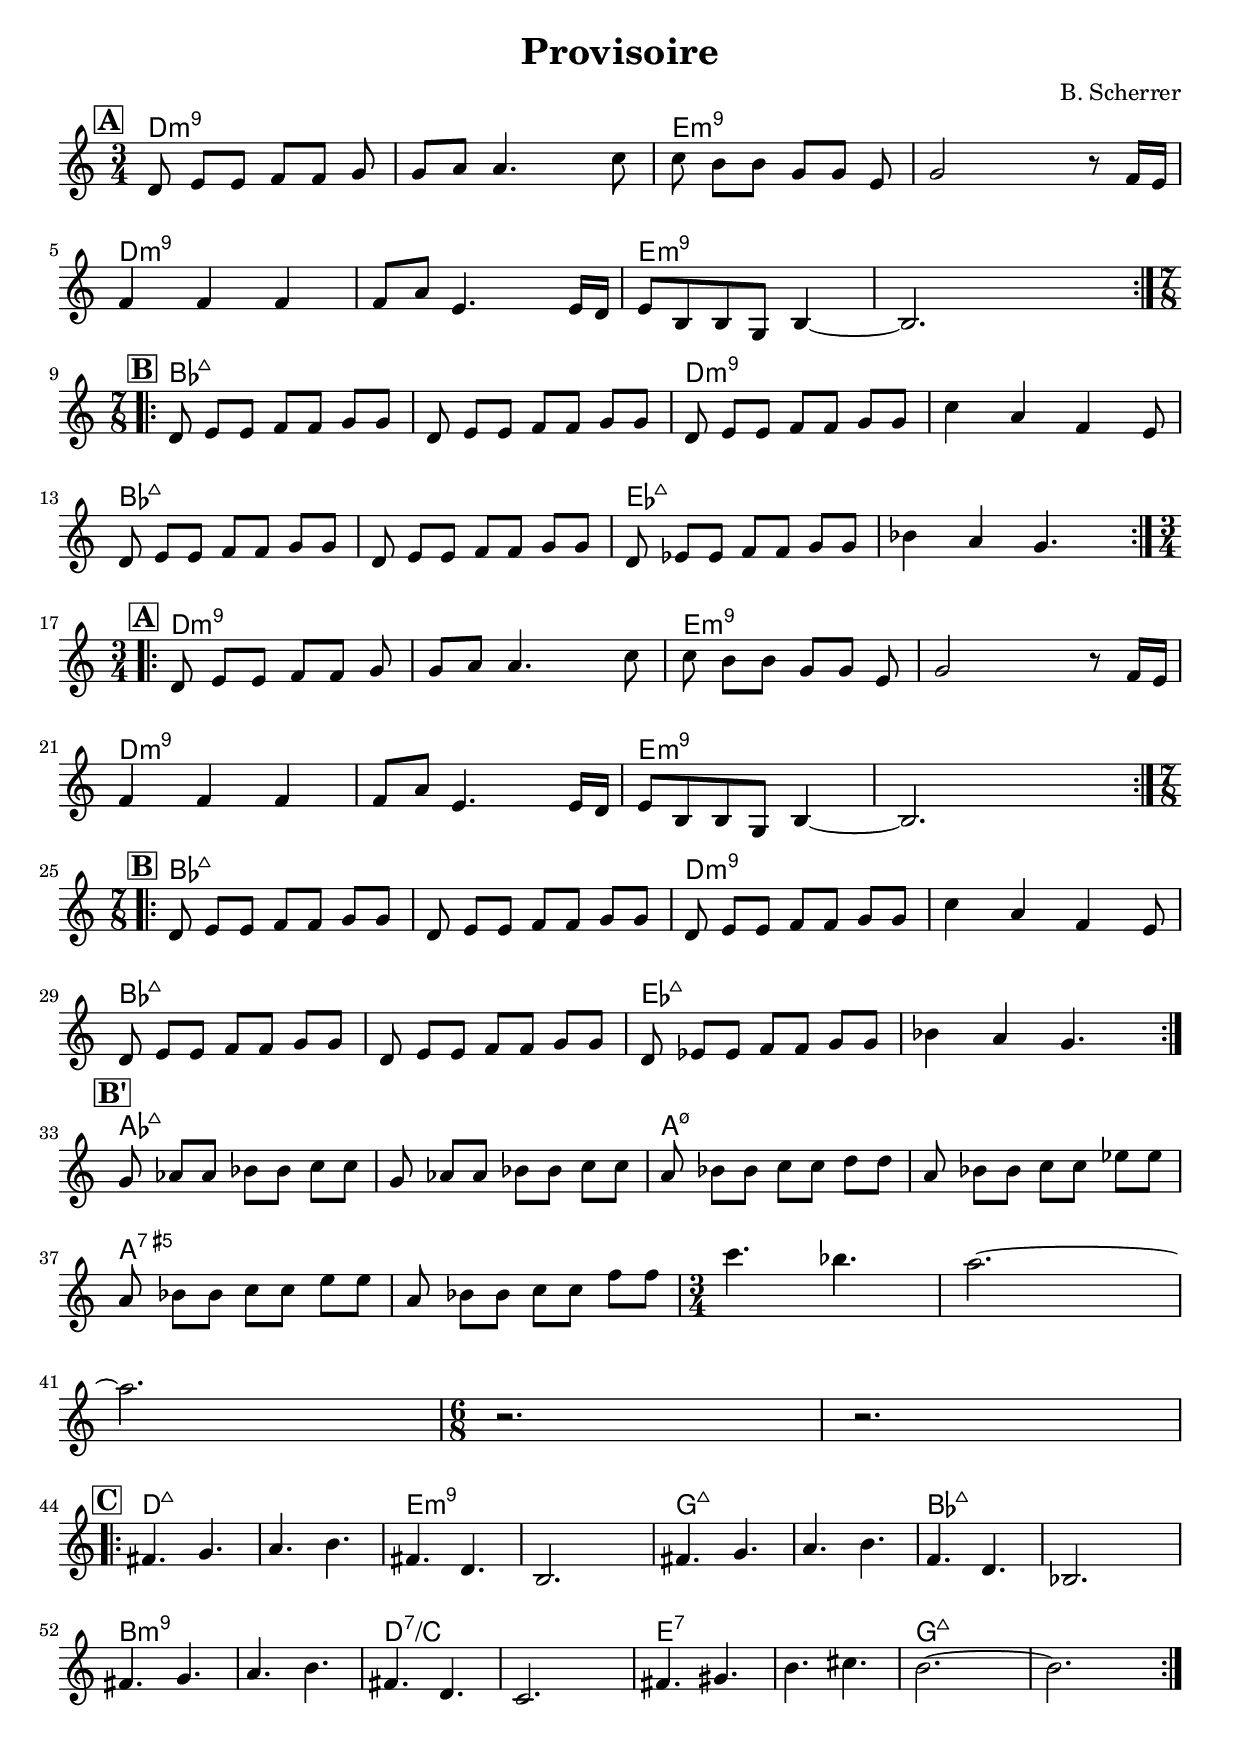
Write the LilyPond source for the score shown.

\version "2.18.2"	

noteCibleTransposition =   c   % c         % d pour Si b %  a, pour Mi b

ton = ""

indent = 0


mela = \relative c'{
  \time 3/4
  \repeat volta 2 {d8 e[ e] f[ f] g | g a a4. c8 | c b[ b] g[ g] e | g2 r8 f16 e \break | f4 f f | f8 a e4. e16 d | e8 b b g b4~ | b2. \break }
}
melb = \relative c'{
  \repeat unfold 3 {d8 e[ e] f[ f] g[ g] |} c4 a f e8 \break
  \repeat unfold 2 {d8 e[ e] f[ f] g[ g] |} d8 ees[ ees] f[ f] g[ g] | bes4 a g4. \break
}


melodie =  \relative c'{
  \key c \major
  \numericTimeSignature
  \mark \markup \box \bold  A
  \mela
  \time 7/8
  \repeat volta 2 {
    \mark \markup \box \bold B
  \melb }
  \mark \markup \box \bold A
  \mela

  \mark \markup \box \bold {B}
  \time 7/8
   \repeat volta 2 { \melb }

  \mark \markup \box \bold {B'}
  \repeat unfold 2 {g'8 aes[ aes] bes[ bes] c[ c] |}
  {a8 bes[ bes] c[ c] d[ d] |} {a8 bes[ bes] c[ c] ees[ ees] |}\break
  {a,8 bes[ bes] c[ c] e[ e] |} {a,8 bes[ bes] c[ c] f[ f] |}
  \time 3/4 c'4. bes4. a2.~ \break
  a2. 
  \time 6/8
  r2. r \break
  
  
  %\repeat unfold 16 { r2. }
  %cis,8 d[ d] e[ e] fis fis a  a4. cis8 | cis b[ b] fis[ fis] e | e2 r8 fis | \break
  %g a g fis d b | b'2 b4 | bes2. | r2.
  %d,8 e[ e] fis[ fis] g g a  a4. cis8 | c a a fis fis d | d2 r8 a'8 | \break
				%gis2. | c2. | bes2. | a

  \mark \markup \box \bold C
  
  \repeat volta 2 {fis,4. g a b | fis d b2. | fis'4. g a b | f d bes2. |
		   fis'4. g a b | fis d c2. | fis4. gis | b4. cis | b2.~ | b2. }
}



harmonie =  \chordmode{  
  \time 3/4
  \repeat volta 2 {\repeat unfold 2 {d2.:min9 | s | e:min9 | s}}
  \time 7/8
  \tuplet 8/7 {
    \repeat volta 2 {bes1:maj7 | s | d:min9 | s | bes:maj7 | s | ees:maj7 | s }
  }
  \time 3/4
  \repeat volta 2 {\repeat unfold 2 {d2.:min9 | s | e:min9 | s}}
   \time 7/8
  \tuplet 8/7 {
    \repeat volta 2 {bes1:maj7 | s | d:min9 | s |  bes:maj7 | s | ees:maj7 | s }
    aes:maj7 | s | a:3-.5-.7 | s |  a:3.5+.7 | s | 
  }
  \time 3/4
  | s2. s s 

  \time 6/8
  s s
  \repeat volta 2 {d2.:maj7  s | e:min9  s | g:maj7 s | bes:maj7  s \break
  b:min9  s | d:7/c  s | e:7  s   g:maj7  s}
				%  b:min9 | s | d:7/c | s | e:7 | e:5+.7 |  a:5+.7 | s
  
}



\header {
  title = #(string-append "Provisoire" ton )
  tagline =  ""
  composer = "B. Scherrer"
}



\score{
  <<
    \new ChordNames {
      \transpose c \noteCibleTransposition{
	\harmonie
      }
    }
    \new Staff { 
      \transpose c \noteCibleTransposition {
      \melodie
      }
    }
  >>
  \layout{ \context {      \Score      proportionalNotationDuration = #(ly:make-moment 4 30     )   } }
}






\score {
  <<
    \new Staff \with {midiInstrument = #"electric piano 1"}<< \unfoldRepeats{\melodie 
                                 }  >>
    \new Staff \with {midiInstrument = #"electric piano 1"} << \unfoldRepeats{\harmonie
                          } >> 
  >>
\midi{ \tempo 4 = 90 }
}